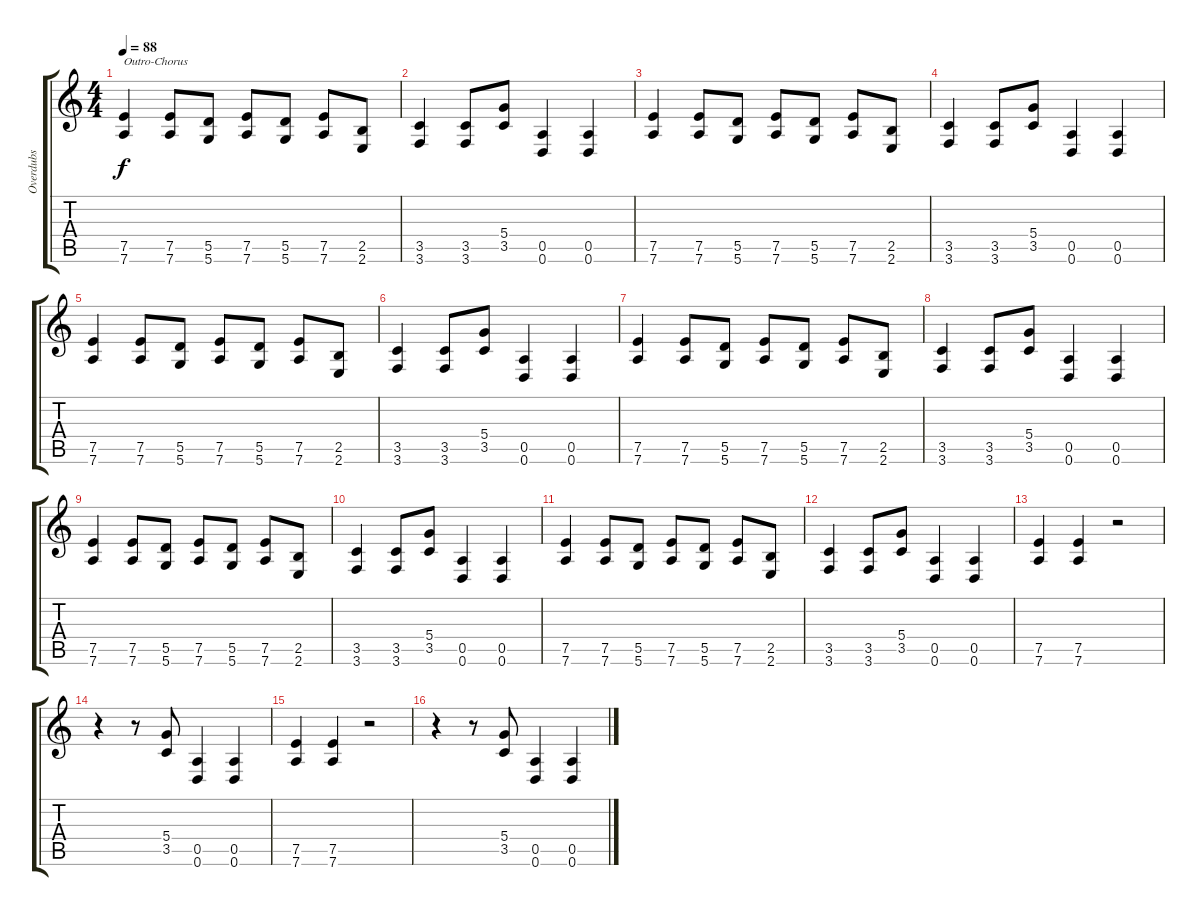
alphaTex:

\track ("Overdubs" "Overdubs") {instrument distortionguitar}
\staff {score tabs}
\tuning (E4 B3 G3 D3 A2 D2) {hide}
\ts (4 4)
\tempo 88
\clef g2
\ks c
(7.5 7.6).4{txt "Outro-Chorus" dy f} (7.5 7.6).8 (5.5 5.6).8 (7.5 7.6).8 (5.5 5.6).8 (7.5 7.6).8 (2.5 2.6).8 |
(3.5 3.6).4 (3.5 3.6).8 (5.4 3.5).8 (0.5 0.6).4 (0.5 0.6).4 |
(7.5 7.6).4 (7.5 7.6).8 (5.5 5.6).8 (7.5 7.6).8 (5.5 5.6).8 (7.5 7.6).8 (2.5 2.6).8 |
(3.5 3.6).4 (3.5 3.6).8 (5.4 3.5).8 (0.5 0.6).4 (0.5 0.6).4 |
(7.5 7.6).4 (7.5 7.6).8 (5.5 5.6).8 (7.5 7.6).8 (5.5 5.6).8 (7.5 7.6).8 (2.5 2.6).8 |
(3.5 3.6).4 (3.5 3.6).8 (5.4 3.5).8 (0.5 0.6).4 (0.5 0.6).4 |
(7.5 7.6).4 (7.5 7.6).8 (5.5 5.6).8 (7.5 7.6).8 (5.5 5.6).8 (7.5 7.6).8 (2.5 2.6).8 |
(3.5 3.6).4 (3.5 3.6).8 (5.4 3.5).8 (0.5 0.6).4 (0.5 0.6).4 |
(7.5 7.6).4 (7.5 7.6).8 (5.5 5.6).8 (7.5 7.6).8 (5.5 5.6).8 (7.5 7.6).8 (2.5 2.6).8 |
(3.5 3.6).4 (3.5 3.6).8 (5.4 3.5).8 (0.5 0.6).4 (0.5 0.6).4 |
(7.5 7.6).4 (7.5 7.6).8 (5.5 5.6).8 (7.5 7.6).8 (5.5 5.6).8 (7.5 7.6).8 (2.5 2.6).8 |
(3.5 3.6).4 (3.5 3.6).8 (5.4 3.5).8 (0.5 0.6).4 (0.5 0.6).4 |
(7.5 7.6).4 (7.5 7.6).4 r.2 |
r.4 r.8 (5.4 3.5).8 (0.5 0.6).4 (0.5 0.6).4 |
(7.5 7.6).4 (7.5 7.6).4 r.2 |
r.4 r.8 (5.4 3.5).8 (0.5 0.6).4 (0.5 0.6).4
